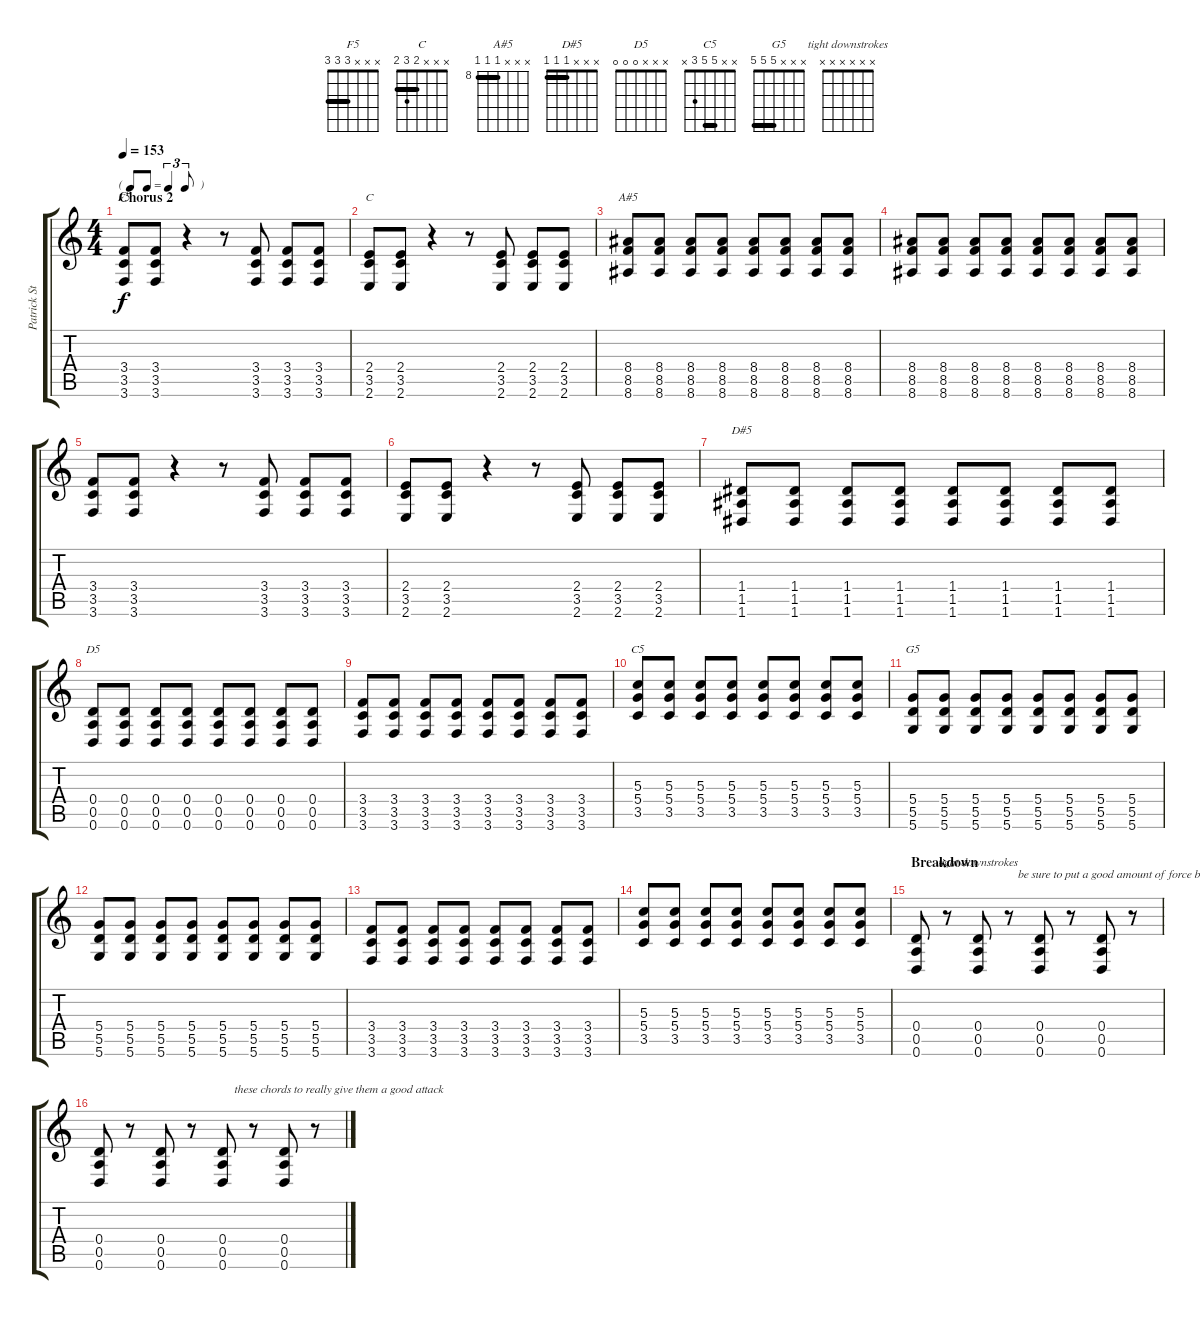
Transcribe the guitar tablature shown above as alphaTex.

\track ("Patrick Stump" "Patrick St") {instrument overdrivenguitar}
\staff {score tabs}
\tuning (E4 B3 G3 D3 A2 D2) {hide}
\chord ("F5" x x x 3 3 3) {barre 3}
\chord ("C" x x x 2 3 2) {barre 2}
\chord ("A#5" x x x 8 8 8) {firstfret 8 barre 8}
\chord ("D#5" x x x 1 1 1) {barre 1}
\chord ("D5" x x x 0 0 0)
\chord ("C5" x x 5 5 3 x) {barre 5}
\chord ("G5" x x x 5 5 5) {barre 5}
\chord ("tight downstrokes" x x x x x x)
\ts (4 4)
\tf triplet8th
\section ("" "Chorus 2")
\tempo 153
\clef g2
\ks c
(3.4 3.5 3.6).8{ch "F5" dy f} (3.4 3.5 3.6).8 r.4 r.8 (3.4 3.5 3.6).8 (3.4 3.5 3.6).8 (3.4 3.5 3.6).8 |
(2.4 3.5 2.6).8{ch "C"} (2.4 3.5 2.6).8 r.4 r.8 (2.4 3.5 2.6).8 (2.4 3.5 2.6).8 (2.4 3.5 2.6).8 |
(8.4 8.5 8.6).8{ch "A#5"} (8.4 8.5 8.6).8 (8.4 8.5 8.6).8 (8.4 8.5 8.6).8 (8.4 8.5 8.6).8 (8.4 8.5 8.6).8 (8.4 8.5 8.6).8 (8.4 8.5 8.6).8 |
(8.4 8.5 8.6).8 (8.4 8.5 8.6).8 (8.4 8.5 8.6).8 (8.4 8.5 8.6).8 (8.4 8.5 8.6).8 (8.4 8.5 8.6).8 (8.4 8.5 8.6).8 (8.4 8.5 8.6).8 |
(3.4 3.5 3.6).8 (3.4 3.5 3.6).8 r.4 r.8 (3.4 3.5 3.6).8 (3.4 3.5 3.6).8 (3.4 3.5 3.6).8 |
(2.4 3.5 2.6).8 (2.4 3.5 2.6).8 r.4 r.8 (2.4 3.5 2.6).8 (2.4 3.5 2.6).8 (2.4 3.5 2.6).8 |
(1.4 1.5 1.6).8{ch "D#5"} (1.4 1.5 1.6).8 (1.4 1.5 1.6).8 (1.4 1.5 1.6).8 (1.4 1.5 1.6).8 (1.4 1.5 1.6).8 (1.4 1.5 1.6).8 (1.4 1.5 1.6).8 |
(0.4 0.5 0.6).8{ch "D5"} (0.4 0.5 0.6).8 (0.4 0.5 0.6).8 (0.4 0.5 0.6).8 (0.4 0.5 0.6).8 (0.4 0.5 0.6).8 (0.4 0.5 0.6).8 (0.4 0.5 0.6).8 |
(3.4 3.5 3.6).8 (3.4 3.5 3.6).8 (3.4 3.5 3.6).8 (3.4 3.5 3.6).8 (3.4 3.5 3.6).8 (3.4 3.5 3.6).8 (3.4 3.5 3.6).8 (3.4 3.5 3.6).8 |
(5.3 5.4 3.5).8{ch "C5"} (5.3 5.4 3.5).8 (5.3 5.4 3.5).8 (5.3 5.4 3.5).8 (5.3 5.4 3.5).8 (5.3 5.4 3.5).8 (5.3 5.4 3.5).8 (5.3 5.4 3.5).8 |
(5.4 5.5 5.6).8{ch "G5"} (5.4 5.5 5.6).8 (5.4 5.5 5.6).8 (5.4 5.5 5.6).8 (5.4 5.5 5.6).8 (5.4 5.5 5.6).8 (5.4 5.5 5.6).8 (5.4 5.5 5.6).8 |
(5.4 5.5 5.6).8 (5.4 5.5 5.6).8 (5.4 5.5 5.6).8 (5.4 5.5 5.6).8 (5.4 5.5 5.6).8 (5.4 5.5 5.6).8 (5.4 5.5 5.6).8 (5.4 5.5 5.6).8 |
(3.4 3.5 3.6).8 (3.4 3.5 3.6).8 (3.4 3.5 3.6).8 (3.4 3.5 3.6).8 (3.4 3.5 3.6).8 (3.4 3.5 3.6).8 (3.4 3.5 3.6).8 (3.4 3.5 3.6).8 |
(5.3 5.4 3.5).8 (5.3 5.4 3.5).8 (5.3 5.4 3.5).8 (5.3 5.4 3.5).8 (5.3 5.4 3.5).8 (5.3 5.4 3.5).8 (5.3 5.4 3.5).8 (5.3 5.4 3.5).8 |
\section ("" "Breakdown")
(0.4 0.5 0.6).8 r.8 (0.4 0.5 0.6).8{ch "tight downstrokes"} r.8{txt "   be sure to put a good amount of force behind"} (0.4 0.5 0.6).8 r.8 (0.4 0.5 0.6).8 r.8 |
(0.4 0.5 0.6).8 r.8 (0.4 0.5 0.6).8 r.8 (0.4 0.5 0.6).8{txt "    these chords to really give them a good attack"} r.8 (0.4 0.5 0.6).8 r.8
